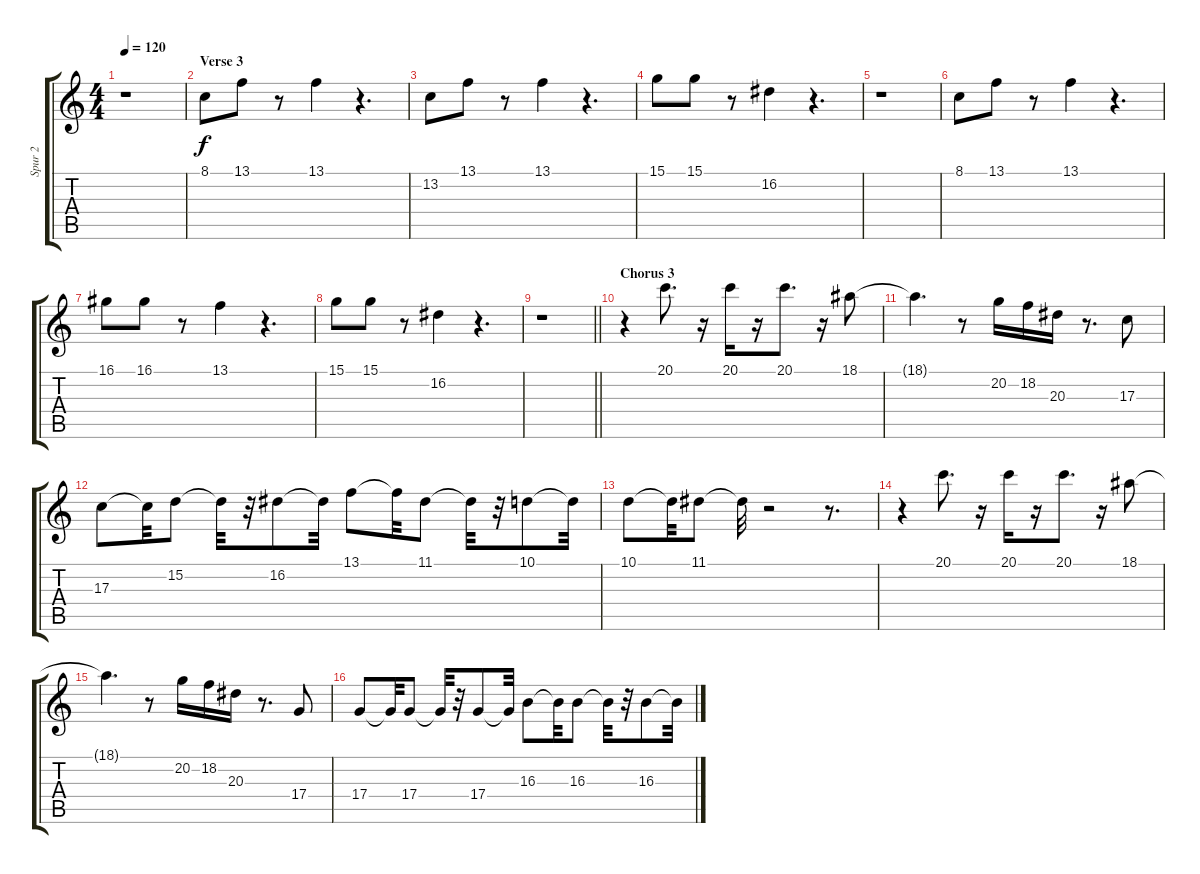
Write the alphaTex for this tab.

\track ("Spur 2" "Spur 2") {instrument blownbottle}
\staff {score tabs}
\tuning (E4 B3 G3 D3 A2 E2) {hide}
\ts (4 4)
\tempo 120
\clef g2
\ks c
r.1{dy f} |
\section ("" "Verse 3")
8.1.8 13.1.8 r.8 13.1.4 r.4{d} |
13.2.8 13.1.8 r.8 13.1.4 r.4{d} |
15.1.8 15.1.8 r.8 16.2.4 r.4{d} |
r.1 |
8.1.8 13.1.8 r.8 13.1.4 r.4{d} |
16.1.8 16.1.8 r.8 13.1.4 r.4{d} |
15.1.8 15.1.8 r.8 16.2.4 r.4{d} |
\barLineRight lightlight
r.1 |
\section ("" "Chorus 3")
r.4 20.1.8{d} r.16 20.1.16 r.16 20.1.8{d} r.16 18.1.8 |
18.1{t}.4{d} r.8 20.2.16 18.2.16 20.3.16 r.8{d} 17.3.8 |
17.3.8 17.3{t}.32 15.2.8 15.2{t}.32 r.32 16.2.8 16.2{t}.32 13.1.8 13.1{t}.32 11.1.8 11.1{t}.32 r.32 10.1.8 10.1{t}.32 |
10.1.8 10.1{t}.32 11.1.8 11.1{t}.32 r.2 r.8{d} |
r.4 20.1.8{d} r.16 20.1.16 r.16 20.1.8{d} r.16 18.1.8 |
18.1{t}.4{d} r.8 20.2.16 18.2.16 20.3.16 r.8{d} 17.4.8 |
17.4.8 17.4{t}.32 17.4.8 17.4{t}.32 r.32 17.4.8 17.4{t}.32 16.3.8 16.3{t}.32 16.3.8 16.3{t}.32 r.32 16.3.8 16.3{t}.32
